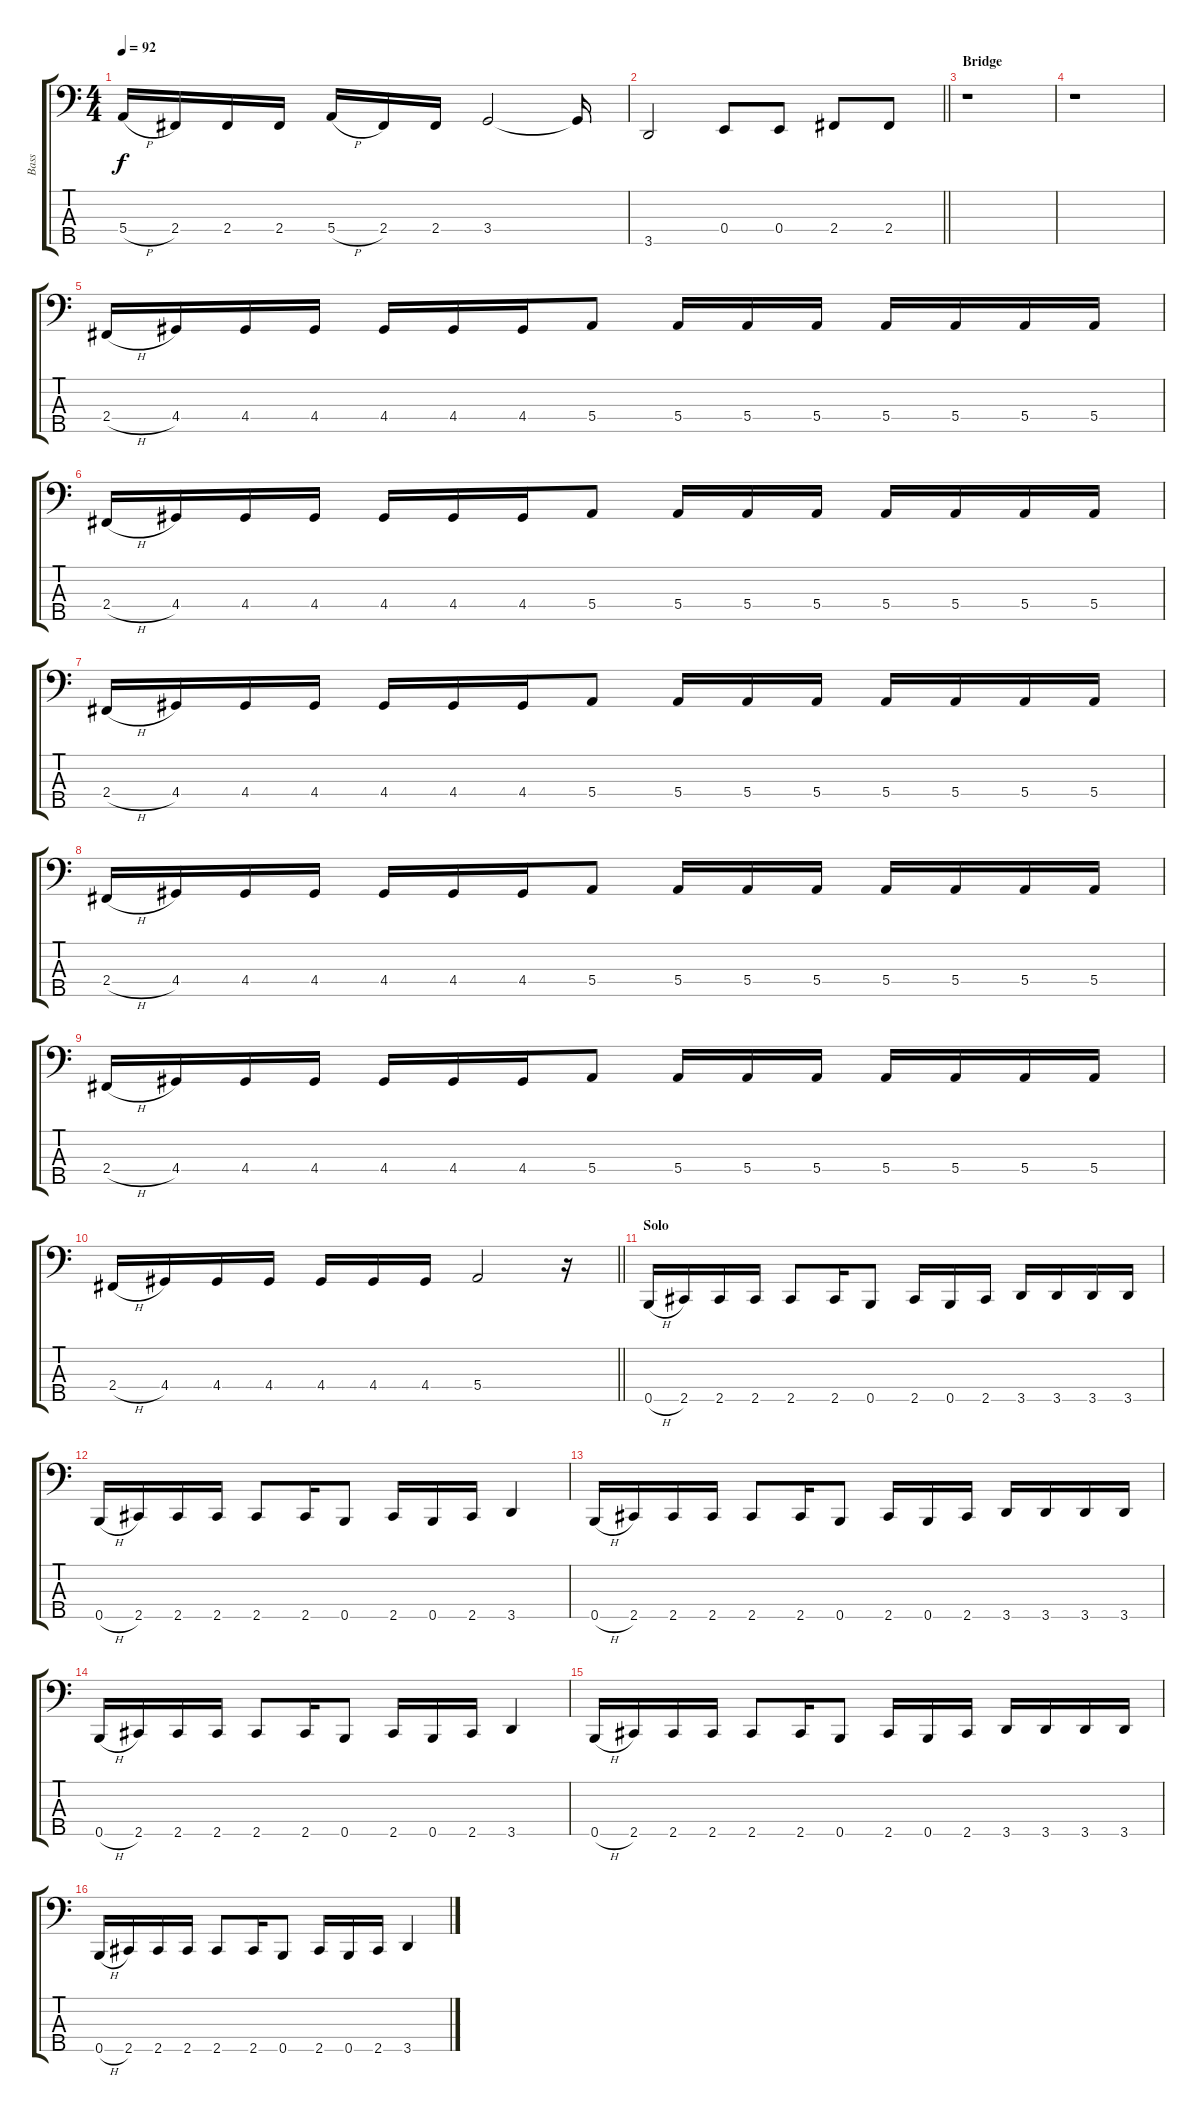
\track ("Bass" "Bass") {instrument electricbassfinger}
\staff {score tabs}
\tuning (G2 D2 A1 E1 B0) {hide}
\ts (4 4)
\tempo 92
\clef f4
\ks c
5.4{h}.16{dy f} 2.4.16 2.4.16 2.4.16 5.4{h}.16 2.4.16 2.4.16 3.4.2 3.4{t}.16 |
\barLineRight lightlight
3.5.2 0.4.8 0.4.8 2.4.8 2.4.8 |
\section ("" "Bridge")
r.1 |
r.1 |
2.4{h}.16{volume 4 instrument electricbassfinger} 4.4.16 4.4.16 4.4.16 4.4.16 4.4.16 4.4.16 5.4.8 5.4.16 5.4.16 5.4.16 5.4.16 5.4.16 5.4.16 5.4.16 |
2.4{h}.16 4.4.16 4.4.16 4.4.16 4.4.16 4.4.16 4.4.16 5.4.8 5.4.16 5.4.16 5.4.16 5.4.16 5.4.16 5.4.16 5.4.16 |
2.4{h}.16 4.4.16 4.4.16 4.4.16 4.4.16 4.4.16 4.4.16 5.4.8 5.4.16 5.4.16 5.4.16 5.4.16 5.4.16 5.4.16 5.4.16 |
2.4{h}.16 4.4.16 4.4.16 4.4.16 4.4.16 4.4.16 4.4.16 5.4.8 5.4.16 5.4.16 5.4.16 5.4.16 5.4.16 5.4.16 5.4.16 |
2.4{h}.16 4.4.16 4.4.16 4.4.16 4.4.16 4.4.16 4.4.16 5.4.8 5.4.16 5.4.16 5.4.16 5.4.16 5.4.16 5.4.16 5.4.16 |
\barLineRight lightlight
2.4{h}.16 4.4.16 4.4.16 4.4.16 4.4.16 4.4.16 4.4.16 5.4.2 r.16 |
\section ("" "Solo")
0.5{h}.16{volume 10 instrument electricbassfinger} 2.5.16 2.5.16 2.5.16 2.5.8 2.5.16 0.5.8 2.5.16 0.5.16 2.5.16 3.5.16 3.5.16 3.5.16 3.5.16 |
0.5{h}.16 2.5.16 2.5.16 2.5.16 2.5.8 2.5.16 0.5.8 2.5.16 0.5.16 2.5.16 3.5.4 |
0.5{h}.16 2.5.16 2.5.16 2.5.16 2.5.8 2.5.16 0.5.8 2.5.16 0.5.16 2.5.16 3.5.16 3.5.16 3.5.16 3.5.16 |
0.5{h}.16 2.5.16 2.5.16 2.5.16 2.5.8 2.5.16 0.5.8 2.5.16 0.5.16 2.5.16 3.5.4 |
0.5{h}.16 2.5.16 2.5.16 2.5.16 2.5.8 2.5.16 0.5.8 2.5.16 0.5.16 2.5.16 3.5.16 3.5.16 3.5.16 3.5.16 |
0.5{h}.16 2.5.16 2.5.16 2.5.16 2.5.8 2.5.16 0.5.8 2.5.16 0.5.16 2.5.16 3.5.4
